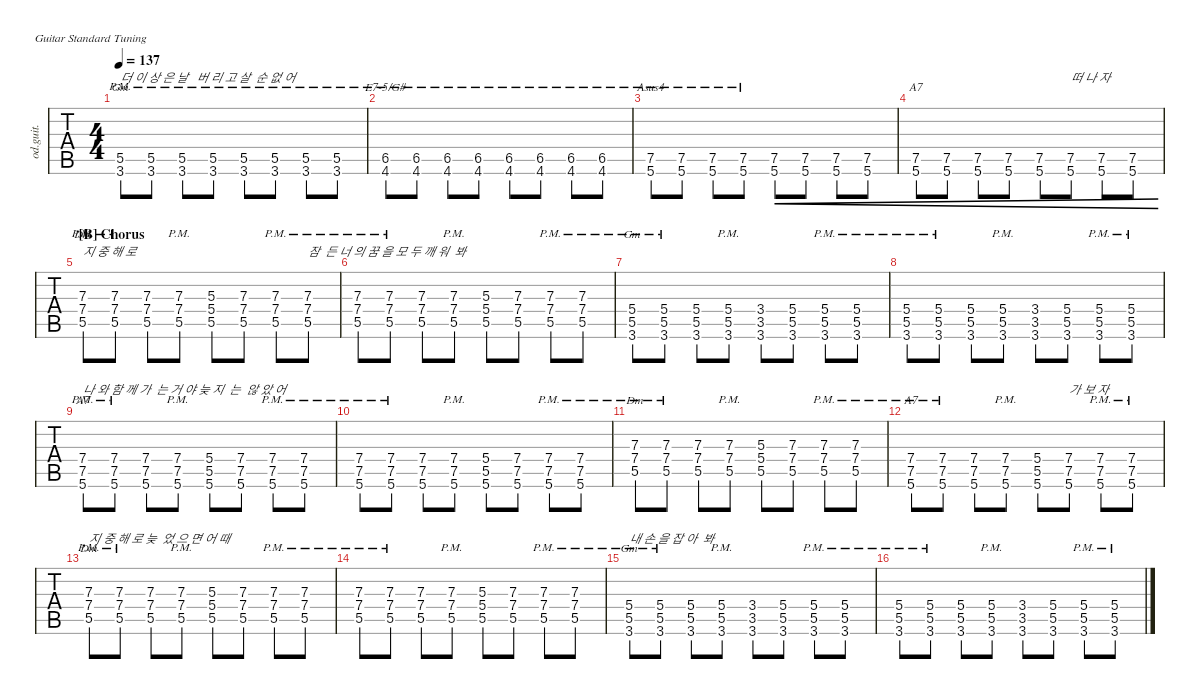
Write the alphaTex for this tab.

\defaultSystemsLayout 4
\hideDynamics
\bracketExtendMode nobrackets
\track ("Guitar3" "od.guit.") {defaultSystemsLayout 4 instrument overdrivenguitar}
\staff {tabs}
\tuning (E4 B3 G3 D3 A2 E2)
\chord ("Dm" x x 7 7 5 x) {firstfret 5 showdiagram false showfingering false}
\chord ("Gm" x x x 5 5 3) {showdiagram false showfingering false}
\chord ("A7" x x x 7 7 5) {firstfret 5 showdiagram false showfingering false}
\chord ("A7" x x x x 7 5) {firstfret 5 showdiagram false showfingering false}
\chord ("Gm" x x x x 5 3) {showdiagram false showfingering false}
\chord ("E7-5/G#" x x x x 6 4) {firstfret 4 showdiagram false showfingering false}
\chord ("Asus4" x x x x 7 5) {firstfret 5 showdiagram false showfingering false}
\ts (4 4)
\tempo 137
\clef g2
\ks f
(3.6{pm acc forcenatural} 5.5{pm acc forcenatural}).8{ch "Gm" txt "더 이 상 은 날   버 리 고 살  순 없 어" dy mf} (3.6{pm acc forcenatural} 5.5{pm acc forcenatural}).8 (3.6{pm acc forcenatural} 5.5{pm acc forcenatural}).8 (3.6{pm acc forcenatural} 5.5{pm acc forcenatural}).8 (3.6{pm acc forcenatural} 5.5{pm acc forcenatural}).8 (3.6{pm acc forcenatural} 5.5{pm acc forcenatural}).8 (3.6{pm acc forcenatural} 5.5{pm acc forcenatural}).8 (3.6{pm acc forcenatural} 5.5{pm acc forcenatural}).8 |
(4.6{pm acc b} 6.5{pm acc b}).8{ch "E7-5/G#"} (4.6{pm acc b} 6.5{pm acc b}).8 (4.6{pm acc b} 6.5{pm acc b}).8 (4.6{pm acc b} 6.5{pm acc b}).8 (4.6{pm acc b} 6.5{pm acc b}).8 (4.6{pm acc b} 6.5{pm acc b}).8 (4.6{pm acc b} 6.5{pm acc b}).8 (4.6{pm acc b} 6.5{pm acc b}).8 |
(5.6{pm acc forcenatural} 7.5{pm acc forcenatural}).8{ch "Asus4"} (5.6{pm acc forcenatural} 7.5{pm acc forcenatural}).8 (5.6{pm acc forcenatural} 7.5{pm acc forcenatural}).8 (5.6{pm acc forcenatural} 7.5{pm acc forcenatural}).8 (5.6{acc forcenatural} 7.5{acc forcenatural}).8{cre} (5.6{acc forcenatural} 7.5{acc forcenatural}).8{cre} (5.6{acc forcenatural} 7.5{acc forcenatural}).8{cre} (5.6{acc forcenatural} 7.5{acc forcenatural}).8{cre} |
(7.5{acc forcenatural} 5.6{acc forcenatural}).8{ch "A7" cre} (7.5{acc forcenatural} 5.6{acc forcenatural}).8{cre} (7.5{acc forcenatural} 5.6{acc forcenatural}).8{cre} (7.5{acc forcenatural} 5.6{acc forcenatural}).8{cre} (7.5{acc forcenatural} 5.6{acc forcenatural}).8{cre} (7.5{acc forcenatural} 5.6{acc forcenatural}).8{txt "떠 나 자" cre} (7.5{acc forcenatural} 5.6{acc forcenatural}).8{cre} (7.5{acc forcenatural} 5.6{acc forcenatural}).8{cre} |
\section ("B" "Chorus")
(5.5{pm acc forcenatural} 7.4{pm acc forcenatural} 7.3{pm acc forcenatural}).8{ch "Dm" txt "지 중 해 로"} (5.5{pm acc forcenatural} 7.4{pm acc forcenatural} 7.3{pm acc forcenatural}).8 (5.5{acc forcenatural} 7.4{acc forcenatural} 7.3{acc forcenatural}).8 (5.5{pm acc forcenatural} 7.4{pm acc forcenatural} 7.3{pm acc forcenatural}).8 (5.4{acc forcenatural} 5.3{acc forcenatural} 5.5{acc forcenatural}).8 (7.4{acc forcenatural} 5.5{acc forcenatural} 7.3{acc forcenatural}).8 (7.4{pm acc forcenatural} 5.5{pm acc forcenatural} 7.3{pm acc forcenatural}).8 (7.4{pm acc forcenatural} 5.5{pm acc forcenatural} 7.3{pm acc forcenatural}).8{txt "잠  든 너 의 꿈 을 모 두 깨 워  봐"} |
(5.5{pm acc forcenatural} 7.4{pm acc forcenatural} 7.3{pm acc forcenatural}).8 (5.5{pm acc forcenatural} 7.4{pm acc forcenatural} 7.3{pm acc forcenatural}).8 (5.5{acc forcenatural} 7.4{acc forcenatural} 7.3{acc forcenatural}).8 (5.5{pm acc forcenatural} 7.4{pm acc forcenatural} 7.3{pm acc forcenatural}).8 (5.4{acc forcenatural} 5.3{acc forcenatural} 5.5{acc forcenatural}).8 (7.4{acc forcenatural} 5.5{acc forcenatural} 7.3{acc forcenatural}).8 (7.4{pm acc forcenatural} 5.5{pm acc forcenatural} 7.3{pm acc forcenatural}).8 (7.4{pm acc forcenatural} 5.5{pm acc forcenatural} 7.3{pm acc forcenatural}).8 |
(5.5{pm acc forcenatural} 5.4{pm acc forcenatural} 3.6{pm acc forcenatural}).8{ch "Gm"} (5.5{pm acc forcenatural} 5.4{pm acc forcenatural} 3.6{pm acc forcenatural}).8 (5.5{acc forcenatural} 5.4{acc forcenatural} 3.6{acc forcenatural}).8 (5.5{pm acc forcenatural} 5.4{pm acc forcenatural} 3.6{pm acc forcenatural}).8 (3.4{acc forcenatural} 3.5{acc forcenatural} 3.6{acc forcenatural}).8 (5.4{acc forcenatural} 5.5{acc forcenatural} 3.6{acc forcenatural}).8 (5.4{pm acc forcenatural} 5.5{pm acc forcenatural} 3.6{pm acc forcenatural}).8 (5.4{pm acc forcenatural} 5.5{pm acc forcenatural} 3.6{pm acc forcenatural}).8 |
(5.5{pm acc forcenatural} 5.4{pm acc forcenatural} 3.6{pm acc forcenatural}).8 (5.5{pm acc forcenatural} 5.4{pm acc forcenatural} 3.6{pm acc forcenatural}).8 (5.5{acc forcenatural} 5.4{acc forcenatural} 3.6{acc forcenatural}).8 (5.5{pm acc forcenatural} 5.4{pm acc forcenatural} 3.6{pm acc forcenatural}).8 (3.4{acc forcenatural} 3.5{acc forcenatural} 3.6{acc forcenatural}).8 (5.4{acc forcenatural} 5.5{acc forcenatural} 3.6{acc forcenatural}).8 (5.4{pm acc forcenatural} 5.5{pm acc forcenatural} 3.6{pm acc forcenatural}).8 (5.4{pm acc forcenatural} 5.5{pm acc forcenatural} 3.6{pm acc forcenatural}).8 |
(7.5{pm acc forcenatural} 7.4{pm acc forcenatural} 5.6{pm acc forcenatural}).8{ch "A7" txt "나 와 함 께 가  는 거 야 늦 지  는  않 았 어"} (7.5{pm acc forcenatural} 7.4{pm acc forcenatural} 5.6{pm acc forcenatural}).8 (7.5{acc forcenatural} 7.4{acc forcenatural} 5.6{acc forcenatural}).8 (7.5{pm acc forcenatural} 7.4{pm acc forcenatural} 5.6{pm acc forcenatural}).8 (5.4{acc forcenatural} 5.5{acc forcenatural} 5.6{acc forcenatural}).8 (7.4{acc forcenatural} 7.5{acc forcenatural} 5.6{acc forcenatural}).8 (7.4{pm acc forcenatural} 7.5{pm acc forcenatural} 5.6{pm acc forcenatural}).8 (7.4{pm acc forcenatural} 7.5{pm acc forcenatural} 5.6{pm acc forcenatural}).8 |
(7.5{pm acc forcenatural} 7.4{pm acc forcenatural} 5.6{pm acc forcenatural}).8 (7.5{pm acc forcenatural} 7.4{pm acc forcenatural} 5.6{pm acc forcenatural}).8 (7.5{acc forcenatural} 7.4{acc forcenatural} 5.6{acc forcenatural}).8 (7.5{pm acc forcenatural} 7.4{pm acc forcenatural} 5.6{pm acc forcenatural}).8 (5.4{acc forcenatural} 5.5{acc forcenatural} 5.6{acc forcenatural}).8 (7.4{acc forcenatural} 7.5{acc forcenatural} 5.6{acc forcenatural}).8 (7.4{pm acc forcenatural} 7.5{pm acc forcenatural} 5.6{pm acc forcenatural}).8 (7.4{pm acc forcenatural} 7.5{pm acc forcenatural} 5.6{pm acc forcenatural}).8 |
(5.5{pm acc forcenatural} 7.4{pm acc forcenatural} 7.3{pm acc forcenatural}).8{ch "Dm"} (5.5{pm acc forcenatural} 7.4{pm acc forcenatural} 7.3{pm acc forcenatural}).8 (5.5{acc forcenatural} 7.4{acc forcenatural} 7.3{acc forcenatural}).8 (5.5{pm acc forcenatural} 7.4{pm acc forcenatural} 7.3{pm acc forcenatural}).8 (5.4{acc forcenatural} 5.3{acc forcenatural} 5.5{acc forcenatural}).8 (7.4{acc forcenatural} 5.5{acc forcenatural} 7.3{acc forcenatural}).8 (7.4{pm acc forcenatural} 5.5{pm acc forcenatural} 7.3{pm acc forcenatural}).8 (7.4{pm acc forcenatural} 5.5{pm acc forcenatural} 7.3{pm acc forcenatural}).8 |
(7.5{pm acc forcenatural} 7.4{pm acc forcenatural} 5.6{pm acc forcenatural}).8{ch "A7"} (7.5{pm acc forcenatural} 7.4{pm acc forcenatural} 5.6{pm acc forcenatural}).8 (7.5{acc forcenatural} 7.4{acc forcenatural} 5.6{acc forcenatural}).8 (7.5{pm acc forcenatural} 7.4{pm acc forcenatural} 5.6{pm acc forcenatural}).8 (5.4{acc forcenatural} 5.5{acc forcenatural} 5.6{acc forcenatural}).8 (7.4{acc forcenatural} 7.5{acc forcenatural} 5.6{acc forcenatural}).8{txt "가 보 자"} (7.4{pm acc forcenatural} 7.5{pm acc forcenatural} 5.6{pm acc forcenatural}).8 (7.4{pm acc forcenatural} 7.5{pm acc forcenatural} 5.6{pm acc forcenatural}).8 |
(5.5{pm acc forcenatural} 7.4{pm acc forcenatural} 7.3{pm acc forcenatural}).8{ch "Dm" txt "지 중 해 로 늦  었 으 면 어 때"} (5.5{pm acc forcenatural} 7.4{pm acc forcenatural} 7.3{pm acc forcenatural}).8 (5.5{acc forcenatural} 7.4{acc forcenatural} 7.3{acc forcenatural}).8 (5.5{pm acc forcenatural} 7.4{pm acc forcenatural} 7.3{pm acc forcenatural}).8 (5.4{acc forcenatural} 5.3{acc forcenatural} 5.5{acc forcenatural}).8 (7.4{acc forcenatural} 5.5{acc forcenatural} 7.3{acc forcenatural}).8 (7.4{pm acc forcenatural} 5.5{pm acc forcenatural} 7.3{pm acc forcenatural}).8 (7.4{pm acc forcenatural} 5.5{pm acc forcenatural} 7.3{pm acc forcenatural}).8 |
(5.5{pm acc forcenatural} 7.4{pm acc forcenatural} 7.3{pm acc forcenatural}).8 (5.5{pm acc forcenatural} 7.4{pm acc forcenatural} 7.3{pm acc forcenatural}).8 (5.5{acc forcenatural} 7.4{acc forcenatural} 7.3{acc forcenatural}).8 (5.5{pm acc forcenatural} 7.4{pm acc forcenatural} 7.3{pm acc forcenatural}).8 (5.4{acc forcenatural} 5.3{acc forcenatural} 5.5{acc forcenatural}).8 (7.4{acc forcenatural} 5.5{acc forcenatural} 7.3{acc forcenatural}).8 (7.4{pm acc forcenatural} 5.5{pm acc forcenatural} 7.3{pm acc forcenatural}).8 (7.4{pm acc forcenatural} 5.5{pm acc forcenatural} 7.3{pm acc forcenatural}).8 |
(5.5{pm acc forcenatural} 5.4{pm acc forcenatural} 3.6{pm acc forcenatural}).8{ch "Gm" txt "내 손 을 잡 아  봐"} (5.5{pm acc forcenatural} 5.4{pm acc forcenatural} 3.6{pm acc forcenatural}).8 (5.5{acc forcenatural} 5.4{acc forcenatural} 3.6{acc forcenatural}).8 (5.5{pm acc forcenatural} 5.4{pm acc forcenatural} 3.6{pm acc forcenatural}).8 (3.4{acc forcenatural} 3.5{acc forcenatural} 3.6{acc forcenatural}).8 (5.4{acc forcenatural} 5.5{acc forcenatural} 3.6{acc forcenatural}).8 (5.4{pm acc forcenatural} 5.5{pm acc forcenatural} 3.6{pm acc forcenatural}).8 (5.4{pm acc forcenatural} 5.5{pm acc forcenatural} 3.6{pm acc forcenatural}).8 |
(5.5{pm acc forcenatural} 5.4{pm acc forcenatural} 3.6{pm acc forcenatural}).8 (5.5{pm acc forcenatural} 5.4{pm acc forcenatural} 3.6{pm acc forcenatural}).8 (5.5{acc forcenatural} 5.4{acc forcenatural} 3.6{acc forcenatural}).8 (5.5{pm acc forcenatural} 5.4{pm acc forcenatural} 3.6{pm acc forcenatural}).8 (3.4{acc forcenatural} 3.5{acc forcenatural} 3.6{acc forcenatural}).8 (5.4{acc forcenatural} 5.5{acc forcenatural} 3.6{acc forcenatural}).8 (5.4{pm acc forcenatural} 5.5{pm acc forcenatural} 3.6{pm acc forcenatural}).8 (5.4{pm acc forcenatural} 5.5{pm acc forcenatural} 3.6{pm acc forcenatural}).8
